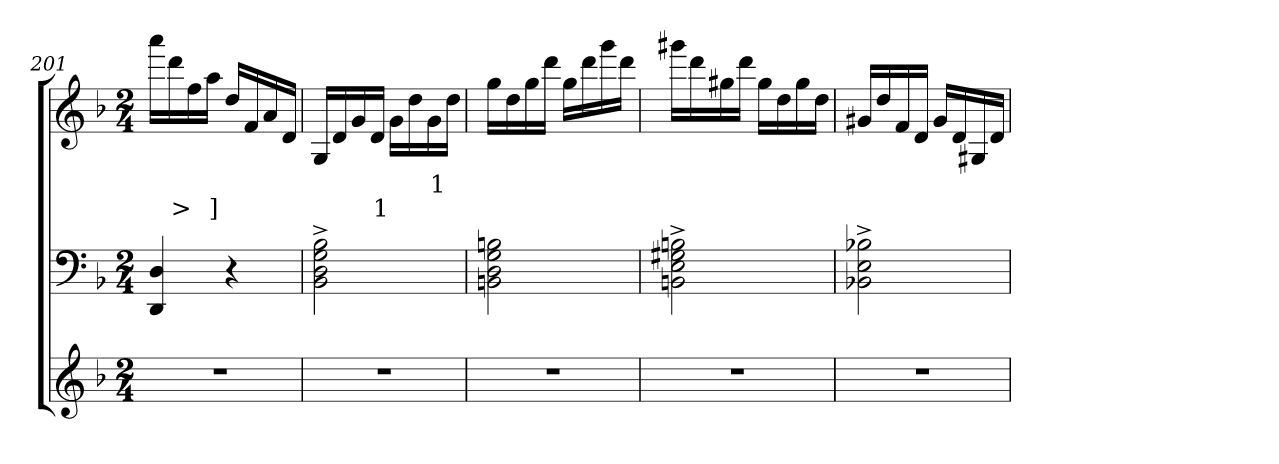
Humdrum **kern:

**kern	**kern	**kern	**text	**text
*part3	*part2	*part1	*part1	*part1
*staff3	*staff2	*staff1	*staff1	*staff1
*clefG2	*clefF4	*clefG2	*	*
*k[b-]	*k[b-]	*k[b-]	*	*
*M2/4	*M2/4	*M2/4	*	*
=201	=201	=201	=201	=201
2r	4D 4DD	16aaaLL	.	.
.	.	16ddd	.	>
.	.	16ff	.	.
.	.	16aaJJ	.	]
.	4r	16ddLL	.	.
.	.	16f	.	.
.	.	16a	.	.
.	.	16dJJ	.	.
=202	=202	=202	=202	=202
2r	2B-^> 2G^> 2D^> 2BB-^>	16GLL	.	.
.	.	16d	.	.
.	.	16g	.	.
.	.	16dJJ	.	1
.	.	16gLL	.	.
.	.	16dd	.	.
.	.	16g	1	.
.	.	16ddJJ	.	.
=203	=203	=203	=203	=203
2r	2Bn 2G 2D 2BBn	16ggLL	.	.
.	.	16dd	.	.
.	.	16gg	.	.
.	.	16dddJJ	.	.
.	.	16ggLL	.	.
.	.	16ddd	.	.
.	.	16ggg	.	.
.	.	16dddJJ	.	.
=204	=204	=204	=204	=204
2r	2Bn^> 2G#X^> 2E^> 2BBn^>	16ggg#XLL	.	.
.	.	16ddd	.	.
.	.	16gg#	.	.
.	.	16dddJJ	.	.
.	.	16gg#LL	.	.
.	.	16dd	.	.
.	.	16gg#	.	.
.	.	16ddJJ	.	.
=205	=205	=205	=205	=205
2r	2B-X^> 2E^> 2BB-X^>	16g#XLL	.	.
.	.	16dd	.	.
.	.	16f	.	.
.	.	16dJJ	.	.
.	.	16g#LL	.	.
.	.	16d	.	.
.	.	16G#	.	.
.	.	16dJJ	.	.
=	=	=	=	=
*-	*-	*-	*-	*-
